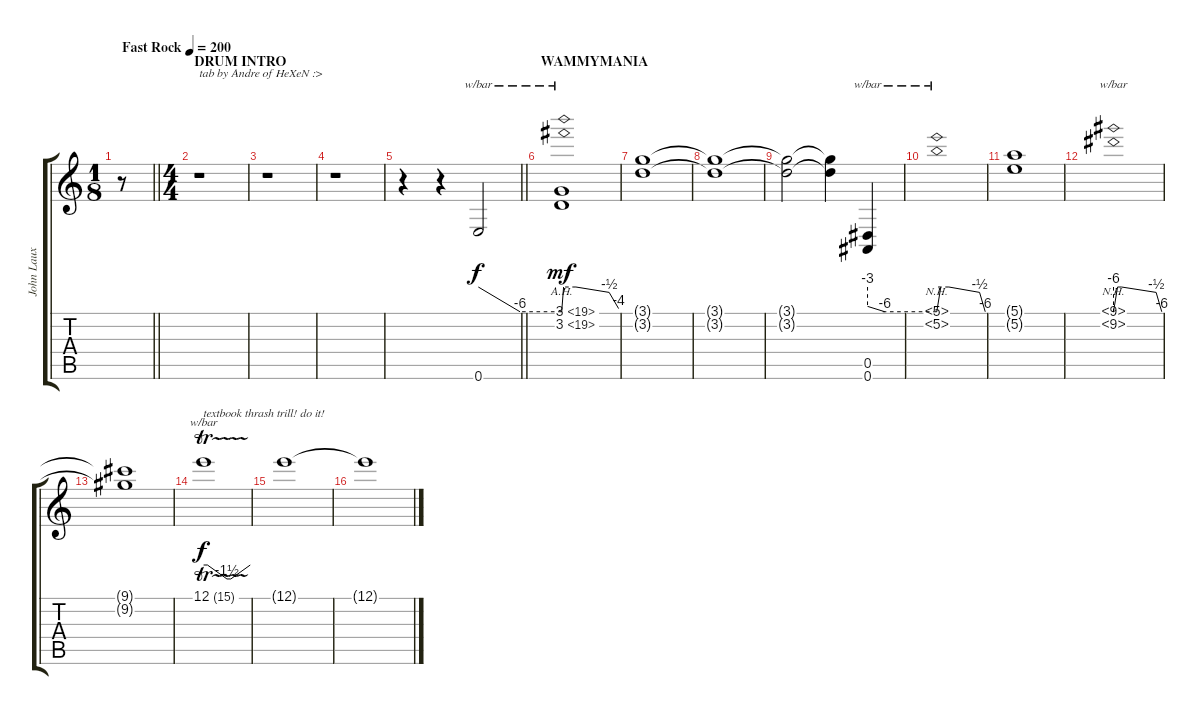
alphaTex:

\track ("John Laux" "John Laux") {instrument distortionguitar}
\staff {score tabs}
\tuning (E4 B3 G3 D3 A2 E2) {hide}
\ts (1 8)
\tempo (200 "Fast Rock")
\clef g2
\barLineRight lightlight
\ks c
r.8{dy f instrument distortionguitar} |
\ts (4 4)
\section ("" "DRUM INTRO")
r.1{txt "tab by Andre of HeXeN :>"} |
r.1 |
r.1 |
\barLineRight lightlight
r.4 r.4 0.6.2{tbe (custom default 0 0 30 -24 60 -24)} |
\section ("" "WAMMYMANIA")
(3.1{ah 16} 3.2{ah 16}).1{tbe (custom default 0 -24 2 0 15 0 50 -2 60 -16) dy mf} |
(3.1{t} 3.2{t}).1 |
(3.1{t} 3.2{t}).1 |
(3.1{t} 3.2{t}).2 (3.1{t} 3.2{t}).4 (0.5 0.6).4{tbe (custom default 0 -12 15 -24 60 -24)} |
(5.1{nh} 5.2{nh}).1{tbe (custom default 0 -24 5 0 15 0 53 -2 60 -24)} |
(5.1{t} 5.2{t}).1 |
(9.1{nh} 9.2{nh}).1{tbe (custom default 0 -24 5 0 10 0 53 -2 60 -24)} |
(9.1{t} 9.2{t}).1 |
12.1{tr (15 16)}.1{tbe (custom default 0 0 5 0 30 -6 35 -6 60 0) txt "textbook thrash trill! do it!" dy f} |
12.1{t}.1 |
12.1{t}.1
